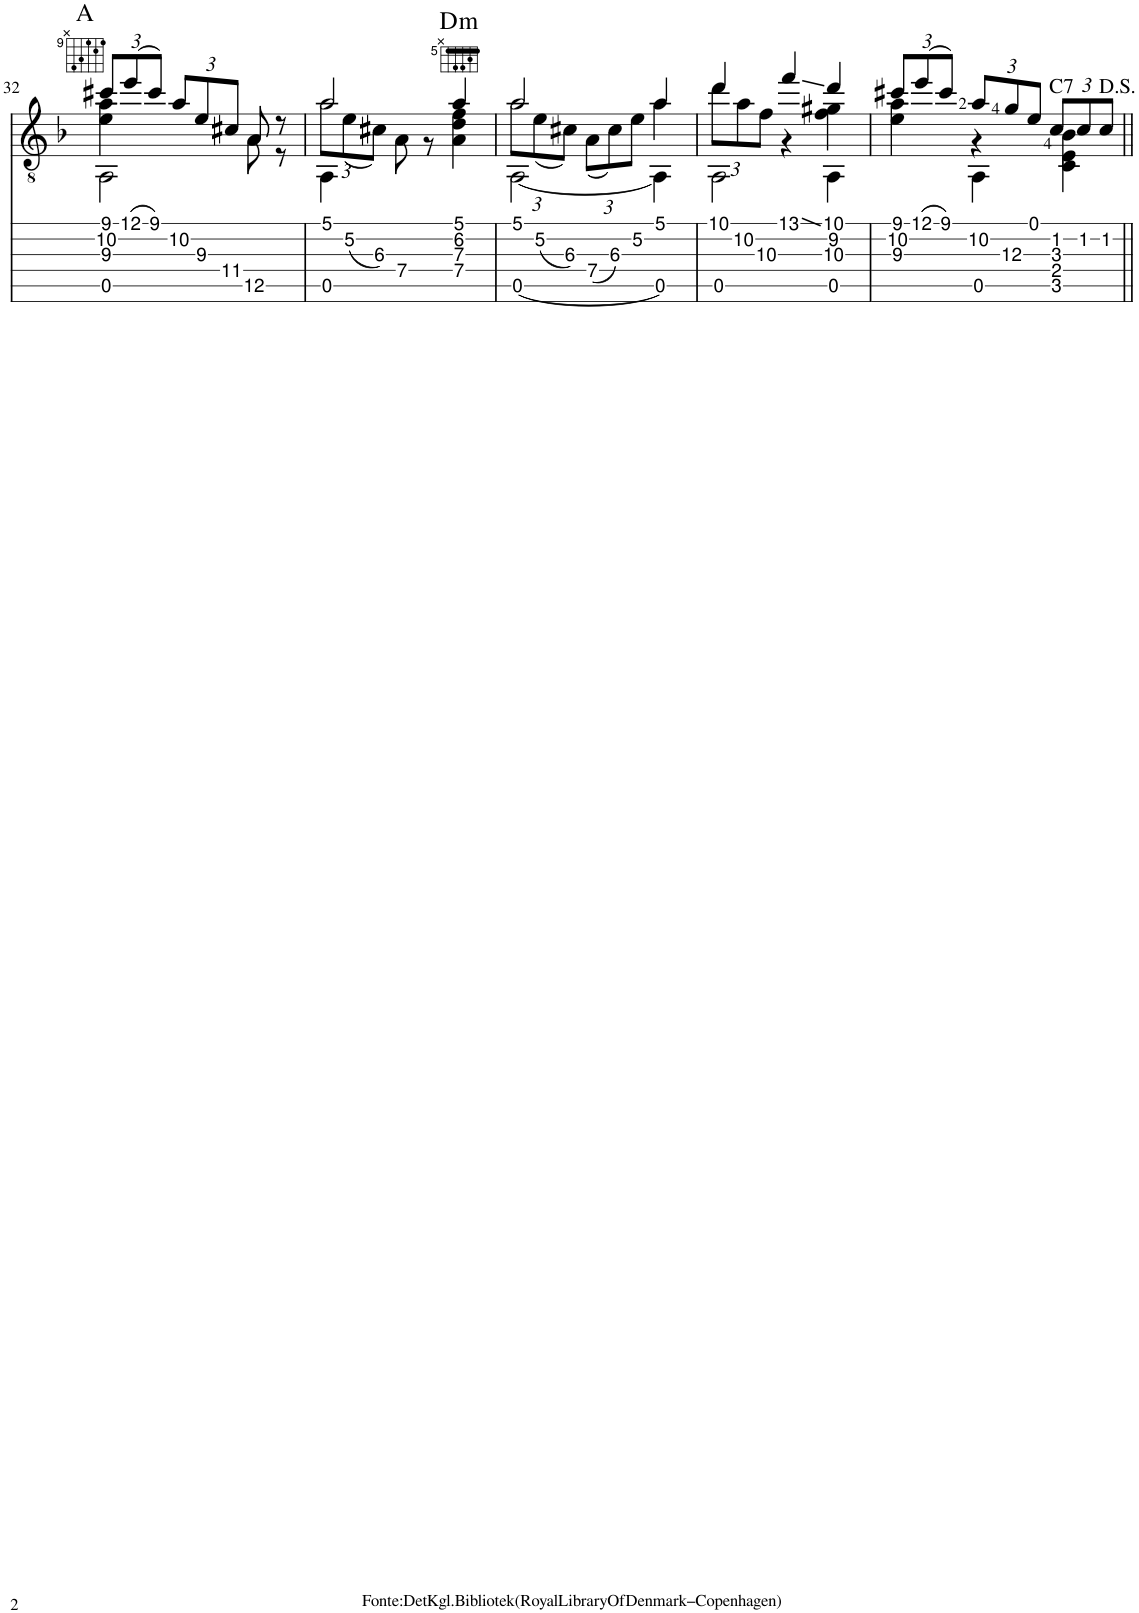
**kern	**kern	**harte
*part1	*part1	*part1
*staff2	*staff1	*
*I"Guitar	*	*
*I'Guit.	*	*
!!LO:PB:g=z
*	*clefGv2	*
*k[b-]	*k[b-]	*
*M3/4	*M3/4	*
*Xbrackettup	*Xbrackettup	*
=32	=32	=32
*^	*^	*
*	*^	*	*^	*
12cc#L	4e 4a	2AA	12cc#X/L	4e\ 4a\	2AA\	A:maj
12ee	.	.	(12ee/	.	.	.
12cc#J	.	.	12cc#/J)	.	.	.
12aL	2ryy	.	12a/L	2ryy	.	.
12e	.	.	12e/	.	.	.
12c#J	.	.	12c#X/J	.	.	.
8A	.	8A	8A/	.	8A\	.
8r	.	8r	8r	.	8r	.
=33	=33	=33	=33	=33	=33	=33
2a	12aL	4AA	2a/	12a\L	4AA\	.
.	12e	.	.	(12e\	.	.
.	12c#J	.	.	12c#X\J)	.	.
.	8A	2ryy	.	8A\	2ryy	.
.	8r	.	.	8r	.	.
!	!	!	!	!	!	!LO:H:kt=m
4a	4A 4d 4f	.	4a/	4A\ 4d\ 4f\	.	D:min
=34	=34	=34	=34	=34	=34	=34
2a	12aL	[2AA	2a/	12a\L	[2AA\	.
.	12e	.	.	(12e\	.	.
.	12c#J	.	.	12c#X\J)	.	.
.	12AL	.	.	(12A\L	.	.
.	12c#	.	.	12c#\)	.	.
.	12eJ	.	.	12e\J	.	.
4a	4a	4AA]	4a/	4a\	4AA\]	.
=35	=35	=35	=35	=35	=35	=35
4dd	12ddL	2AA	4dd/	12dd\L	2AA\	.
.	12a	.	.	12a\	.	.
.	12fJ	.	.	12f\J	.	.
4ff	4r	.	4ff/	4r	.	.
4dd	4f 4g#	4AA	4dd/	4f\ 4g#X\	4AA\	.
=36	=36	=36	=36	=36	=36	=36
12cc#XL	4e 4a	4ryy	12cc#X/L	4e\ 4a\	4ryy	.
12ee	.	.	(12ee/	.	.	.
12cc#J	.	.	12cc#/J)	.	.	.
12aL	4r	4AA	12a/L	4r	4AA\	.
12g	.	.	12g/	.	.	.
12eJ	.	.	12e/J	.	.	.
!	!	!	!LO:TX:a:t=C7	!	!	!
12cL	4B-	4C 4E	12c/L	4B-\	4C\ 4E\	.
12c	.	.	12c/	.	.	.
12cJ	.	.	12c/J	.	.	.
*v	*v	*v	*	*	*	*
*	*v	*v	*v	*
=||	=||	=||
*-	*-	*-
